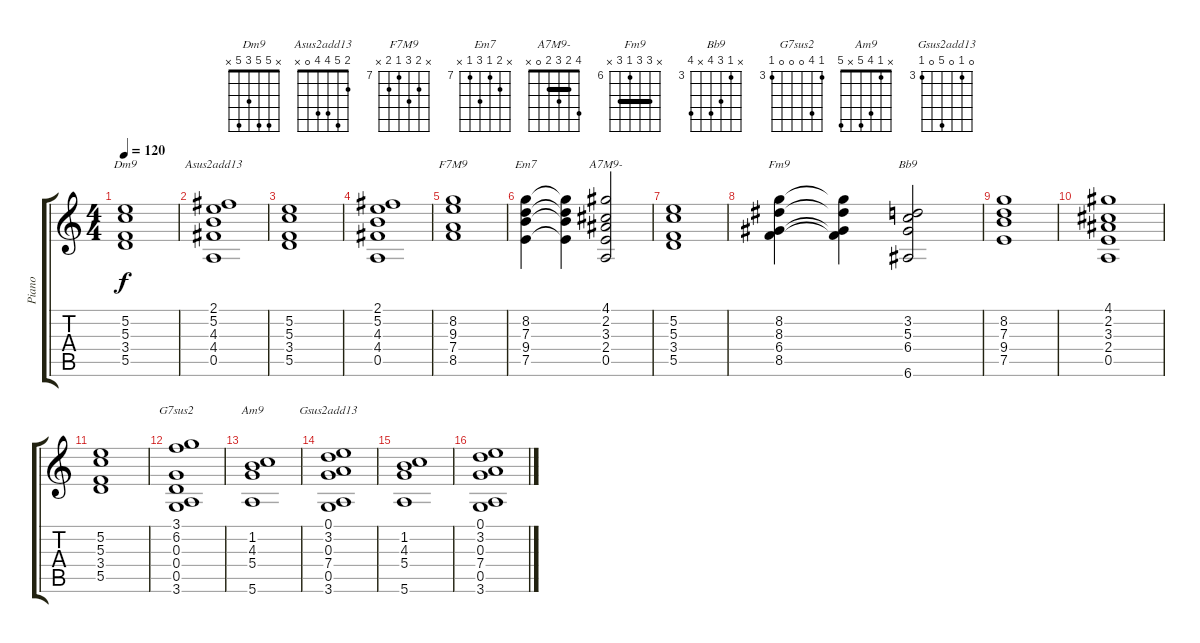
\track ("Piano" "Piano") {instrument acousticguitarsteel}
\staff {score tabs}
\tuning (E4 B3 G3 D3 A2 E2) {hide}
\chord ("Dm9" x 5 5 3 5 x)
\chord ("Asus2add13" 2 5 4 4 0 x)
\chord ("F7M9" x 8 9 7 8 x) {firstfret 7}
\chord ("Em7" x 8 7 9 7 x) {firstfret 7}
\chord ("A7M9-" 4 2 3 2 0 x) {barre 2}
\chord ("Fm9" x 8 8 6 8 x) {firstfret 6 barre 8}
\chord ("Bb9" x 3 5 6 x 6) {firstfret 3}
\chord ("G7sus2" 3 6 0 0 0 3) {firstfret 3}
\chord ("Am9" x 1 4 5 x 5)
\chord ("Gsus2add13" 0 3 0 7 0 3) {firstfret 3}
\ts (4 4)
\tempo 120
\clef g2
\ks c
(5.2 5.3 3.4 5.5).1{ch "Dm9" dy f} |
(2.1 5.2 4.3 4.4 0.5).1{ch "Asus2add13"} |
(5.2 5.3 3.4 5.5).1 |
(2.1 5.2 4.3 4.4 0.5).1 |
(8.2 9.3 7.4 8.5).1{ch "F7M9"} |
(8.2 7.3 9.4 7.5).4{ch "Em7"} (8.2{t} 7.3{t} 9.4{t} 7.5{t}).4 (4.1 2.2 3.3 2.4 0.5).2{ch "A7M9-"} |
(5.2 5.3 3.4 5.5).1 |
(8.2 8.3 6.4 8.5).4{ch "Fm9"} (8.2{t} 8.3{t} 6.4{t} 8.5{t}).4 (3.2 5.3 6.4 6.6).2{ch "Bb9"} |
(8.2 7.3 9.4 7.5).1 |
(4.1 2.2 3.3 2.4 0.5).1 |
(5.2 5.3 3.4 5.5).1 |
(3.1 6.2 0.3 0.4 0.5 3.6).1{ch "G7sus2"} |
(1.2 4.3 5.4 5.6).1{ch "Am9"} |
(0.1 3.2 0.3 7.4 0.5 3.6).1{ch "Gsus2add13"} |
(1.2 4.3 5.4 5.6).1 |
(0.1 3.2 0.3 7.4 0.5 3.6).1
